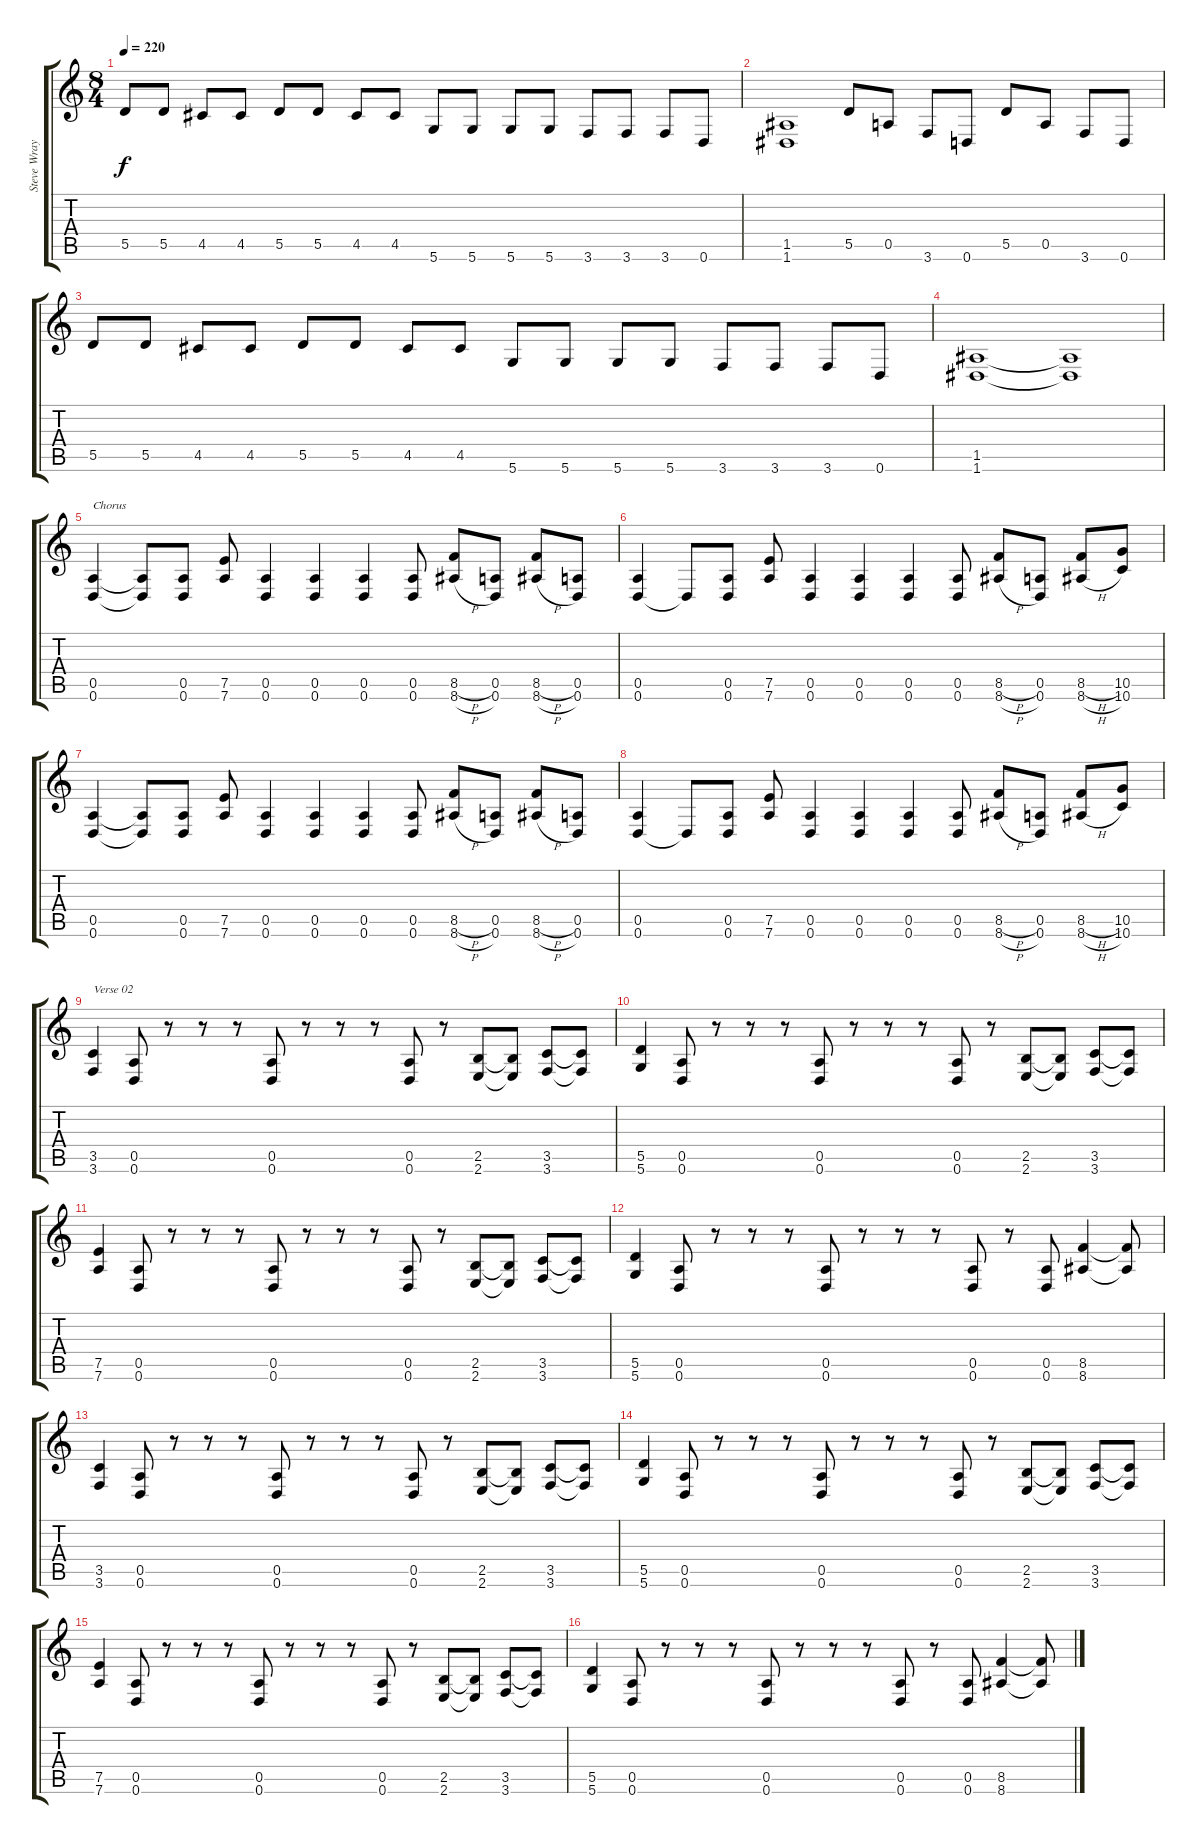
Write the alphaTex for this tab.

\track ("Steve Wray" "Steve Wray") {instrument distortionguitar}
\staff {score tabs}
\tuning (E4 B3 G3 D3 A2 D2) {hide}
\ts (8 4)
\tempo 220
\clef g2
\ks c
5.5.8{dy f} 5.5.8 4.5.8 4.5.8 5.5.8 5.5.8 4.5.8 4.5.8 5.6.8 5.6.8 5.6.8 5.6.8 3.6.8 3.6.8 3.6.8 0.6.8 |
(1.5 1.6).1 5.5.8 0.5.8 3.6.8 0.6.8 5.5.8 0.5.8 3.6.8 0.6.8 |
5.5.8 5.5.8 4.5.8 4.5.8 5.5.8 5.5.8 4.5.8 4.5.8 5.6.8 5.6.8 5.6.8 5.6.8 3.6.8 3.6.8 3.6.8 0.6.8 |
(1.5 1.6).1 (1.5{t} 1.6{t}).1 |
(0.5 0.6).4{txt "Chorus"} (0.5{t} 0.6{t}).8 (0.5 0.6).8 (7.5 7.6).8 (0.5 0.6).4 (0.5 0.6).4 (0.5 0.6).4 (0.5 0.6).8 (8.5{h} 8.6{h}).8 (0.5 0.6).8 (8.5{h} 8.6{h}).8 (0.5 0.6).8 |
(0.5 0.6).4 0.6{t}.8 (0.5 0.6).8 (7.5 7.6).8 (0.5 0.6).4 (0.5 0.6).4 (0.5 0.6).4 (0.5 0.6).8 (8.5{h} 8.6{h}).8 (0.5 0.6).8 (8.5{h} 8.6{h}).8 (10.5 10.6).8 |
(0.5 0.6).4 (0.5{t} 0.6{t}).8 (0.5 0.6).8 (7.5 7.6).8 (0.5 0.6).4 (0.5 0.6).4 (0.5 0.6).4 (0.5 0.6).8 (8.5{h} 8.6{h}).8 (0.5 0.6).8 (8.5{h} 8.6{h}).8 (0.5 0.6).8 |
(0.5 0.6).4 0.6{t}.8 (0.5 0.6).8 (7.5 7.6).8 (0.5 0.6).4 (0.5 0.6).4 (0.5 0.6).4 (0.5 0.6).8 (8.5{h} 8.6{h}).8 (0.5 0.6).8 (8.5{h} 8.6{h}).8 (10.5 10.6).8 |
(3.5 3.6).4{txt "Verse 02"} (0.5 0.6).8 r.8 r.8 r.8 (0.5 0.6).8 r.8 r.8 r.8 (0.5 0.6).8 r.8 (2.5 2.6).8 (2.5{t} 2.6{t}).8 (3.5 3.6).8 (3.5{t} 3.6{t}).8 |
(5.5 5.6).4 (0.5 0.6).8 r.8 r.8 r.8 (0.5 0.6).8 r.8 r.8 r.8 (0.5 0.6).8 r.8 (2.5 2.6).8 (2.5{t} 2.6{t}).8 (3.5 3.6).8 (3.5{t} 3.6{t}).8 |
(7.5 7.6).4 (0.5 0.6).8 r.8 r.8 r.8 (0.5 0.6).8 r.8 r.8 r.8 (0.5 0.6).8 r.8 (2.5 2.6).8 (2.5{t} 2.6{t}).8 (3.5 3.6).8 (3.5{t} 3.6{t}).8 |
(5.5 5.6).4 (0.5 0.6).8 r.8 r.8 r.8 (0.5 0.6).8 r.8 r.8 r.8 (0.5 0.6).8 r.8 (0.5 0.6).8 (8.5 8.6).4 (8.5{t} 8.6{t}).8 |
(3.5 3.6).4 (0.5 0.6).8 r.8 r.8 r.8 (0.5 0.6).8 r.8 r.8 r.8 (0.5 0.6).8 r.8 (2.5 2.6).8 (2.5{t} 2.6{t}).8 (3.5 3.6).8 (3.5{t} 3.6{t}).8 |
(5.5 5.6).4 (0.5 0.6).8 r.8 r.8 r.8 (0.5 0.6).8 r.8 r.8 r.8 (0.5 0.6).8 r.8 (2.5 2.6).8 (2.5{t} 2.6{t}).8 (3.5 3.6).8 (3.5{t} 3.6{t}).8 |
(7.5 7.6).4 (0.5 0.6).8 r.8 r.8 r.8 (0.5 0.6).8 r.8 r.8 r.8 (0.5 0.6).8 r.8 (2.5 2.6).8 (2.5{t} 2.6{t}).8 (3.5 3.6).8 (3.5{t} 3.6{t}).8 |
(5.5 5.6).4 (0.5 0.6).8 r.8 r.8 r.8 (0.5 0.6).8 r.8 r.8 r.8 (0.5 0.6).8 r.8 (0.5 0.6).8 (8.5 8.6).4 (8.5{t} 8.6{t}).8
